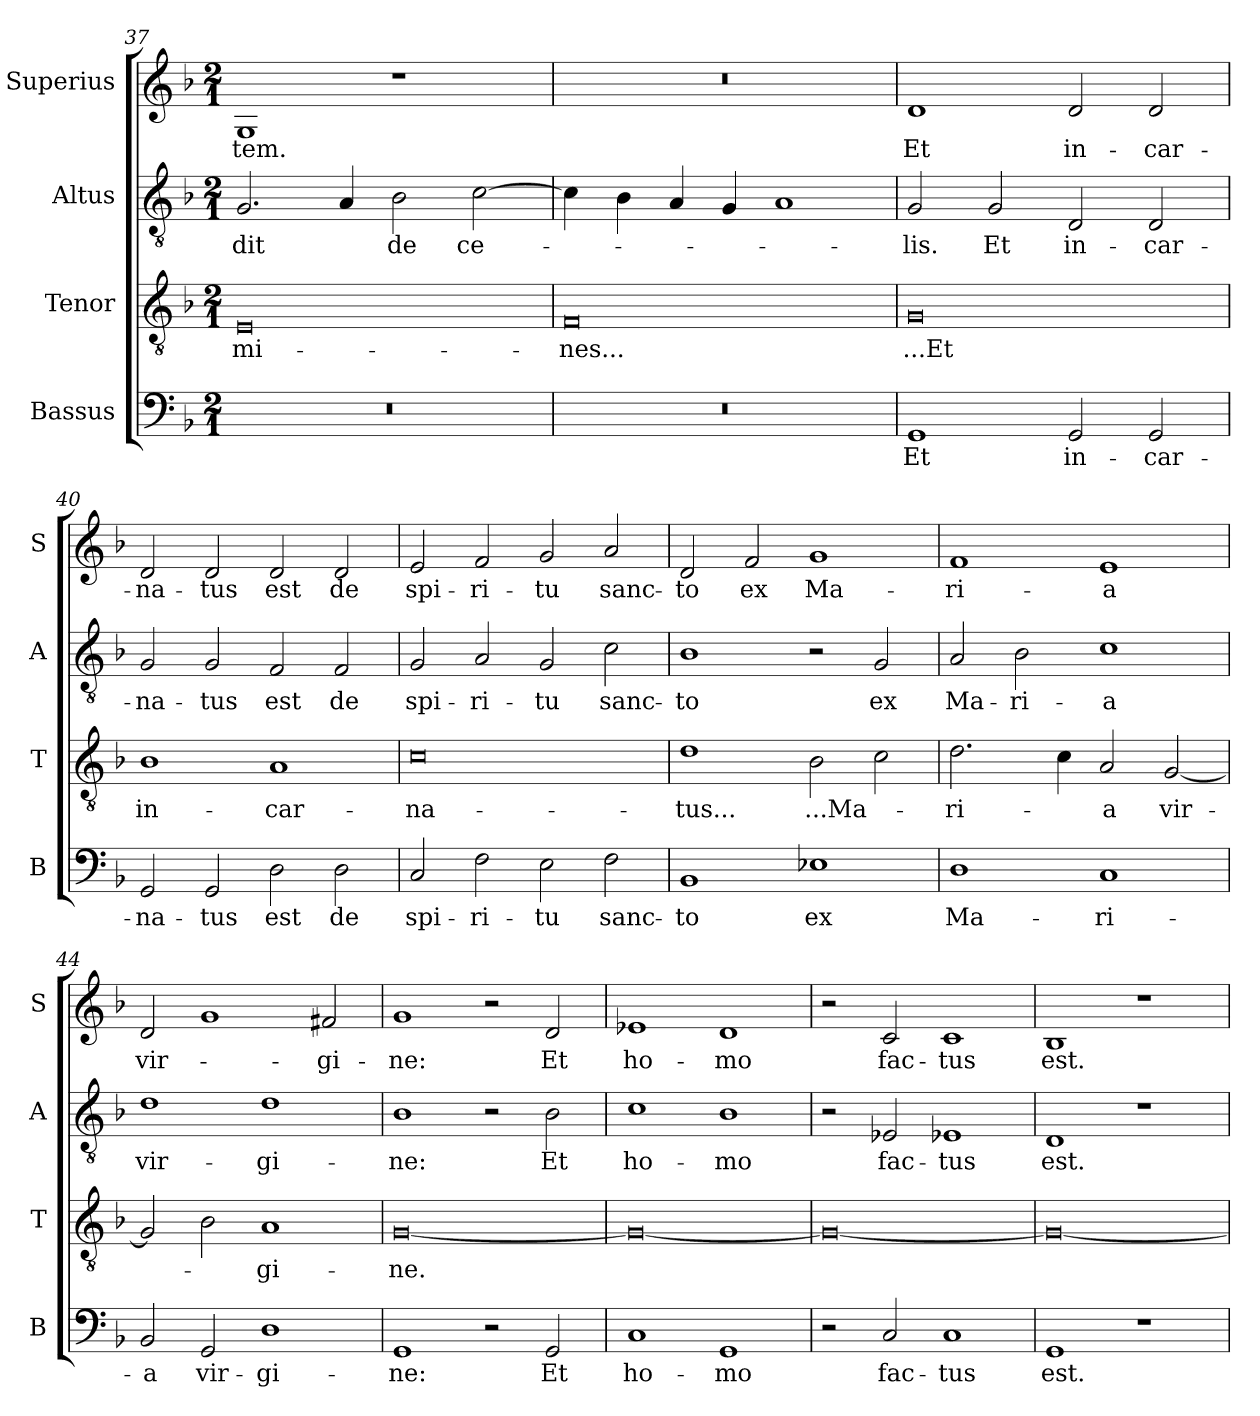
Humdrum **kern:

**kern	**text	**kern	**text	**kern	**text	**kern	**text
*part4	*part4	*part3	*part3	*part2	*part2	*part1	*part1
*staff4	*staff4	*staff3	*staff3	*staff2	*staff2	*staff1	*staff1
*I"Bassus	*	*I"Tenor	*	*I"Altus	*	*I"Superius	*
*I'B	*	*I'T	*	*I'A	*	*I'S	*
*clefF4	*	*clefGv2	*	*clefGv2	*	*clefG2	*
*k[b-]	*	*k[b-]	*	*k[b-]	*	*k[b-]	*
*M2/1	*	*M2/1	*	*M2/1	*	*M2/1	*
=37	=37	=37	=37	=37	=37	=37	=37
0r	.	0E	-mi-	2.G/	-dit	1G	-tem.
.	.	.	.	4A/	.	.	.
.	.	.	.	2B-\	de	1r	.
.	.	.	.	[2c\	ce-	.	.
=38	=38	=38	=38	=38	=38	=38	=38
0r	.	0F	-nes...	4c\]	.	0r	.
.	.	.	.	4B-\	.	.	.
.	.	.	.	4A/	.	.	.
.	.	.	.	4G/	.	.	.
.	.	.	.	1A	.	.	.
=39	=39	=39	=39	=39	=39	=39	=39
1GG	Et	0G	...Et	2G/	-lis.	1d	Et
.	.	.	.	2G/	Et	.	.
2GG/	in-	.	.	2D/	in-	2d/	in-
2GG/	-car-	.	.	2D/	-car-	2d/	-car-
=40	=40	=40	=40	=40	=40	=40	=40
2GG/	-na-	1B-	in-	2G/	-na-	2d/	-na-
2GG/	-tus	.	.	2G/	-tus	2d/	-tus
2D\	est	1A	-car-	2F/	est	2d/	est
2D\	de	.	.	2F/	de	2d/	de
=41	=41	=41	=41	=41	=41	=41	=41
2C/	spi-	0c	-na-	2G/	spi-	2e/	spi-
2F\	-ri-	.	.	2A/	-ri-	2f/	-ri-
2E\	-tu	.	.	2G/	-tu	2g/	-tu
2F\	sanc-	.	.	2c\	sanc-	2a/	sanc-
=42	=42	=42	=42	=42	=42	=42	=42
1BB-	-to	1d	-tus...	1B-	-to	2d/	-to
.	.	.	.	.	.	2f/	ex
1E-X	ex	2B-\	...Ma-	2r	.	1g	Ma-
.	.	2c\	.	2G/	ex	.	.
=43	=43	=43	=43	=43	=43	=43	=43
1D	Ma-	2.d\	-ri-	2A/	Ma-	1f	-ri-
.	.	.	.	2B-\	-ri-	.	.
.	.	4c\	.	.	.	.	.
1C	-ri-	2A/	-a	1c	-a	1e	-a
.	.	[2G/	vir-	.	.	.	.
=44	=44	=44	=44	=44	=44	=44	=44
2BB-/	-a	2G/]	.	1d	vir-	2d/	vir-
2GG/	vir-	2B-\	.	.	.	1g	.
1D	-gi-	1A	-gi-	1d	-gi-	.	.
.	.	.	.	.	.	2f#X/	-gi-
=45	=45	=45	=45	=45	=45	=45	=45
1GG	-ne:	[0G	-ne.	1B-	-ne:	1g	-ne:
2r	.	.	.	2r	.	2r	.
2GG/	Et	.	.	2B-\	Et	2d/	Et
=46	=46	=46	=46	=46	=46	=46	=46
1C	ho-	0G_	.	1c	ho-	1e-X	ho-
1GG	-mo	.	.	1B-	-mo	1d	-mo
=47	=47	=47	=47	=47	=47	=47	=47
2r	.	0G_	.	2r	.	2r	.
2C/	fac-	.	.	2E-X/	fac-	2c/	fac-
1C	-tus	.	.	1E-X	-tus	1c	-tus
=48	=48	=48	=48	=48	=48	=48	=48
1GG	est.	0G_	.	1D	est.	1B-	est.
1r	.	.	.	1r	.	1r	.
=	=	=	=	=	=	=	=
*-	*-	*-	*-	*-	*-	*-	*-
